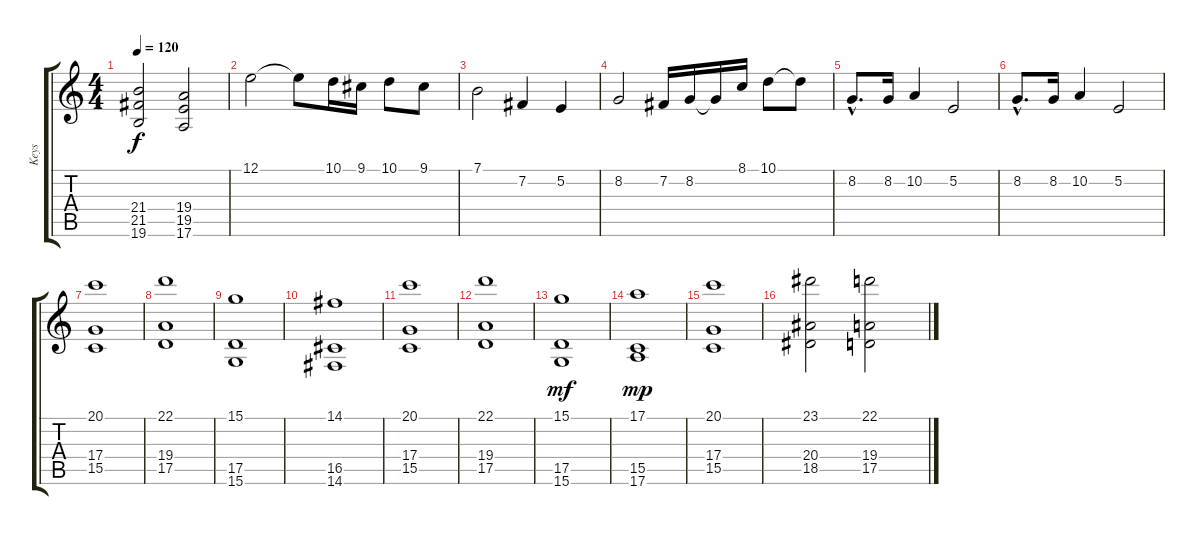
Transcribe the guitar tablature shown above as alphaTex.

\track ("Keys" "Keys") {instrument synthstrings1}
\staff {score tabs}
\tuning (E4 B3 G3 D3 A2 E2) {hide}
\ts (4 4)
\tempo 120
\clef g2
\ks c
(21.4 21.5 19.6).2{dy f} (19.4 19.5 17.6).2 |
12.1.2{volume 12} 12.1{t}.8 10.1.16 9.1.16 10.1.8 9.1.8 |
7.1.2 7.2.4 5.2.4 |
8.2.2 7.2.16 8.2.16 8.2{t}.16 8.1.16 10.1.8 10.1{t}.8 |
8.2{hac}.8{d} 8.2.16 10.2.4 5.2.2 |
8.2{hac}.8{d} 8.2.16 10.2.4 5.2.2 |
(20.1 17.4 15.5).1{volume 10} |
(22.1 19.4 17.5).1 |
(15.1 17.5 15.6).1 |
(14.1 16.5 14.6).1 |
(20.1 17.4 15.5).1 |
(22.1 19.4 17.5).1 |
(15.1 17.5 15.6).1{dy mf} |
(17.1 15.5 17.6).1{dy mp} |
(20.1 17.4 15.5).1 |
(23.1 20.4 18.5).2 (22.1 19.4 17.5).2
